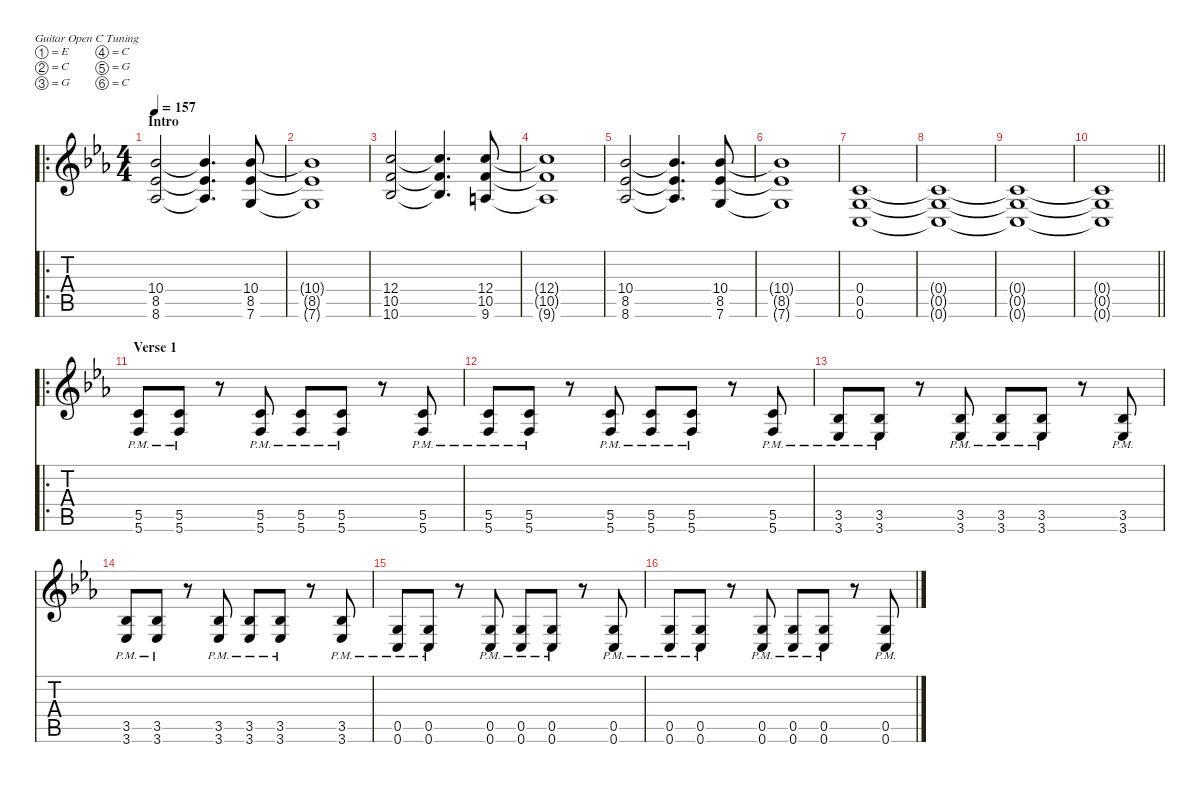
\defaultSystemsLayout 4
\hideDynamics
\bracketExtendMode nobrackets
\singleTrackTrackNamePolicy hidden
\multiTrackTrackNamePolicy hidden
\firstSystemTrackNameMode fullname
\firstSystemTrackNameOrientation horizontal
\otherSystemsTrackNameOrientation horizontal
\track ("Guitar Three" "od.guit.") {instrument overdrivenguitar}
\staff {score tabs}
\tuning (E4 C4 G3 C3 G2 C2)
\ro
\ts (4 4)
\beaming (8 2 2 2 2)
\section ("" "Intro")
\tempo 157
\clef g2
\ks cminor
(10.4{acc b} 8.5{acc b} 8.6{acc b}).2{dy f instrument overdrivenguitar beam Up} (10.4{t acc b} 8.5{t acc b} 8.6{t acc b}).4{d beam Up} (10.4{acc b} 8.5{acc b} 7.6{acc forcenatural}).8{beam Up} |
(10.4{t acc b} 8.5{t acc b} 7.6{t acc forcenatural}).1{beam Up} |
(12.4{acc forcenatural} 10.5{acc forcenatural} 10.6{acc b}).2{beam Up} (12.4{t acc forcenatural} 10.5{t acc forcenatural} 10.6{t acc b}).4{d beam Up} (12.4{acc forcenatural} 10.5{acc forcenatural} 9.6{acc forcenatural}).8{beam Up} |
(12.4{t acc forcenatural} 10.5{t acc forcenatural} 9.6{t acc forcenatural}).1{beam Up} |
(10.4{acc b} 8.5{acc b} 8.6{acc b}).2{beam Up} (10.4{t acc b} 8.5{t acc b} 8.6{t acc b}).4{d beam Up} (10.4{acc b} 8.5{acc b} 7.6{acc forcenatural}).8{beam Up} |
(10.4{t acc b} 8.5{t acc b} 7.6{t acc forcenatural}).1{beam Up} |
(0.4{acc forcenatural} 0.5{acc forcenatural} 0.6{acc forcenatural}).1{beam Up} |
(0.4{t acc forcenatural} 0.5{t acc forcenatural} 0.6{t acc forcenatural}).1{beam Up} |
(0.4{t acc forcenatural} 0.5{t acc forcenatural} 0.6{t acc forcenatural}).1{beam Up} |
\barLineRight lightlight
(0.4{t acc forcenatural} 0.5{t acc forcenatural} 0.6{t acc forcenatural}).1{beam Up} |
\ro
\section ("" "Verse 1")
(5.5{pm acc forcenatural} 5.6{pm acc forcenatural}).8{beam Up} (5.5{pm acc forcenatural} 5.6{pm acc forcenatural}).8{beam Up} r.8{beam Up} (5.5{pm acc forcenatural} 5.6{pm acc forcenatural}).8{beam Up} (5.5{pm acc forcenatural} 5.6{pm acc forcenatural}).8{beam Up} (5.5{pm acc forcenatural} 5.6{pm acc forcenatural}).8{beam Up} r.8{beam Up} (5.5{pm acc forcenatural} 5.6{pm acc forcenatural}).8{beam Up} |
(5.5{pm acc forcenatural} 5.6{pm acc forcenatural}).8{beam Up} (5.5{pm acc forcenatural} 5.6{pm acc forcenatural}).8{beam Up} r.8{beam Up} (5.5{pm acc forcenatural} 5.6{pm acc forcenatural}).8{beam Up} (5.5{pm acc forcenatural} 5.6{pm acc forcenatural}).8{beam Up} (5.5{pm acc forcenatural} 5.6{pm acc forcenatural}).8{beam Up} r.8{beam Up} (5.5{pm acc forcenatural} 5.6{pm acc forcenatural}).8{beam Up} |
(3.5{pm acc b} 3.6{pm acc b}).8{beam Up} (3.5{pm acc b} 3.6{pm acc b}).8{beam Up} r.8{beam Up} (3.5{pm acc b} 3.6{pm acc b}).8{beam Up} (3.5{pm acc b} 3.6{pm acc b}).8{beam Up} (3.5{pm acc b} 3.6{pm acc b}).8{beam Up} r.8{beam Up} (3.5{pm acc b} 3.6{pm acc b}).8{beam Up} |
(3.5{pm acc b} 3.6{pm acc b}).8{beam Up} (3.5{pm acc b} 3.6{pm acc b}).8{beam Up} r.8{beam Up} (3.5{pm acc b} 3.6{pm acc b}).8{beam Up} (3.5{pm acc b} 3.6{pm acc b}).8{beam Up} (3.5{pm acc b} 3.6{pm acc b}).8{beam Up} r.8{beam Up} (3.5{pm acc b} 3.6{pm acc b}).8{beam Up} |
(0.5{pm acc forcenatural} 0.6{pm acc forcenatural}).8{beam Up} (0.5{pm acc forcenatural} 0.6{pm acc forcenatural}).8{beam Up} r.8{beam Up} (0.5{pm acc forcenatural} 0.6{pm acc forcenatural}).8{beam Up} (0.5{pm acc forcenatural} 0.6{pm acc forcenatural}).8{beam Up} (0.5{pm acc forcenatural} 0.6{pm acc forcenatural}).8{beam Up} r.8{beam Up} (0.5{pm acc forcenatural} 0.6{pm acc forcenatural}).8{beam Up} |
(0.5{pm acc forcenatural} 0.6{pm acc forcenatural}).8{beam Up} (0.5{pm acc forcenatural} 0.6{pm acc forcenatural}).8{beam Up} r.8{beam Up} (0.5{pm acc forcenatural} 0.6{pm acc forcenatural}).8{beam Up} (0.5{pm acc forcenatural} 0.6{pm acc forcenatural}).8{beam Up} (0.5{pm acc forcenatural} 0.6{pm acc forcenatural}).8{beam Up} r.8{beam Up} (0.5{pm acc forcenatural} 0.6{pm acc forcenatural}).8{beam Up}
